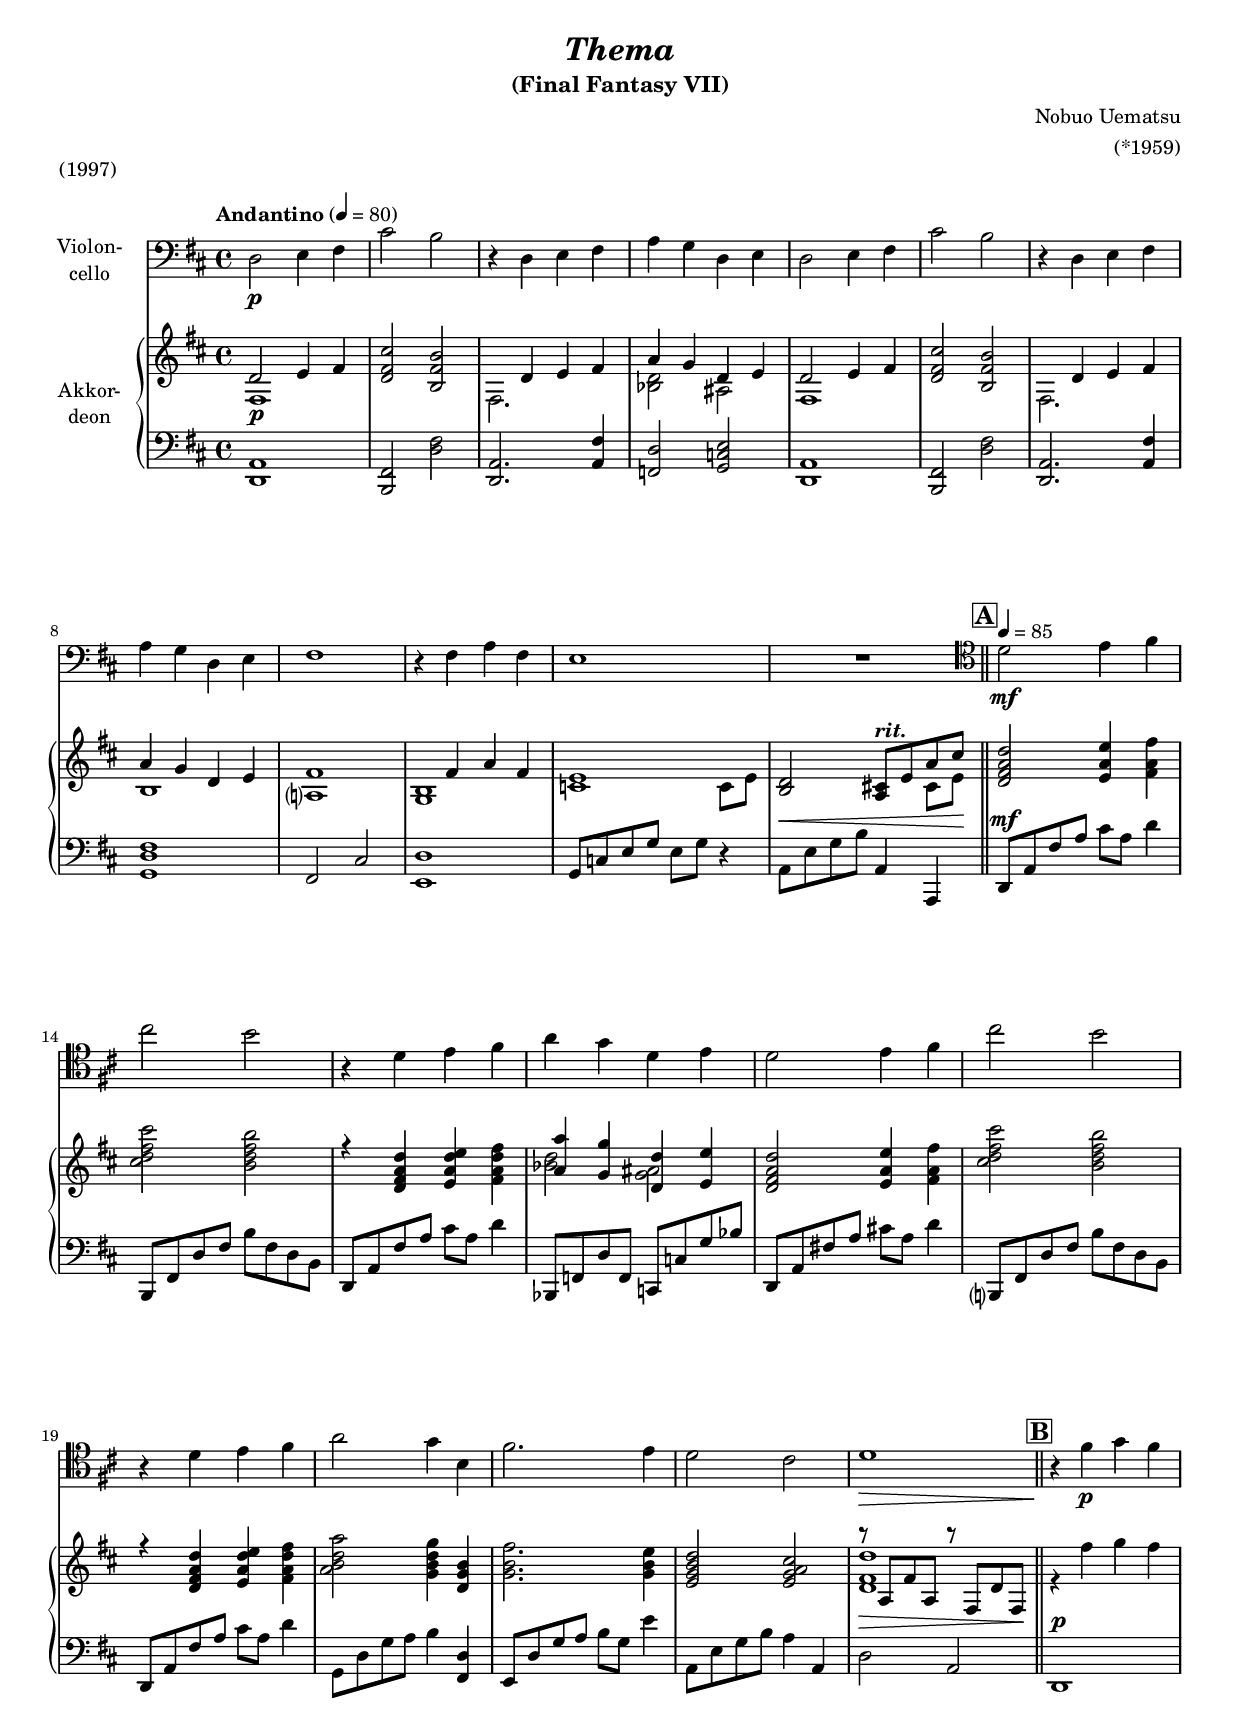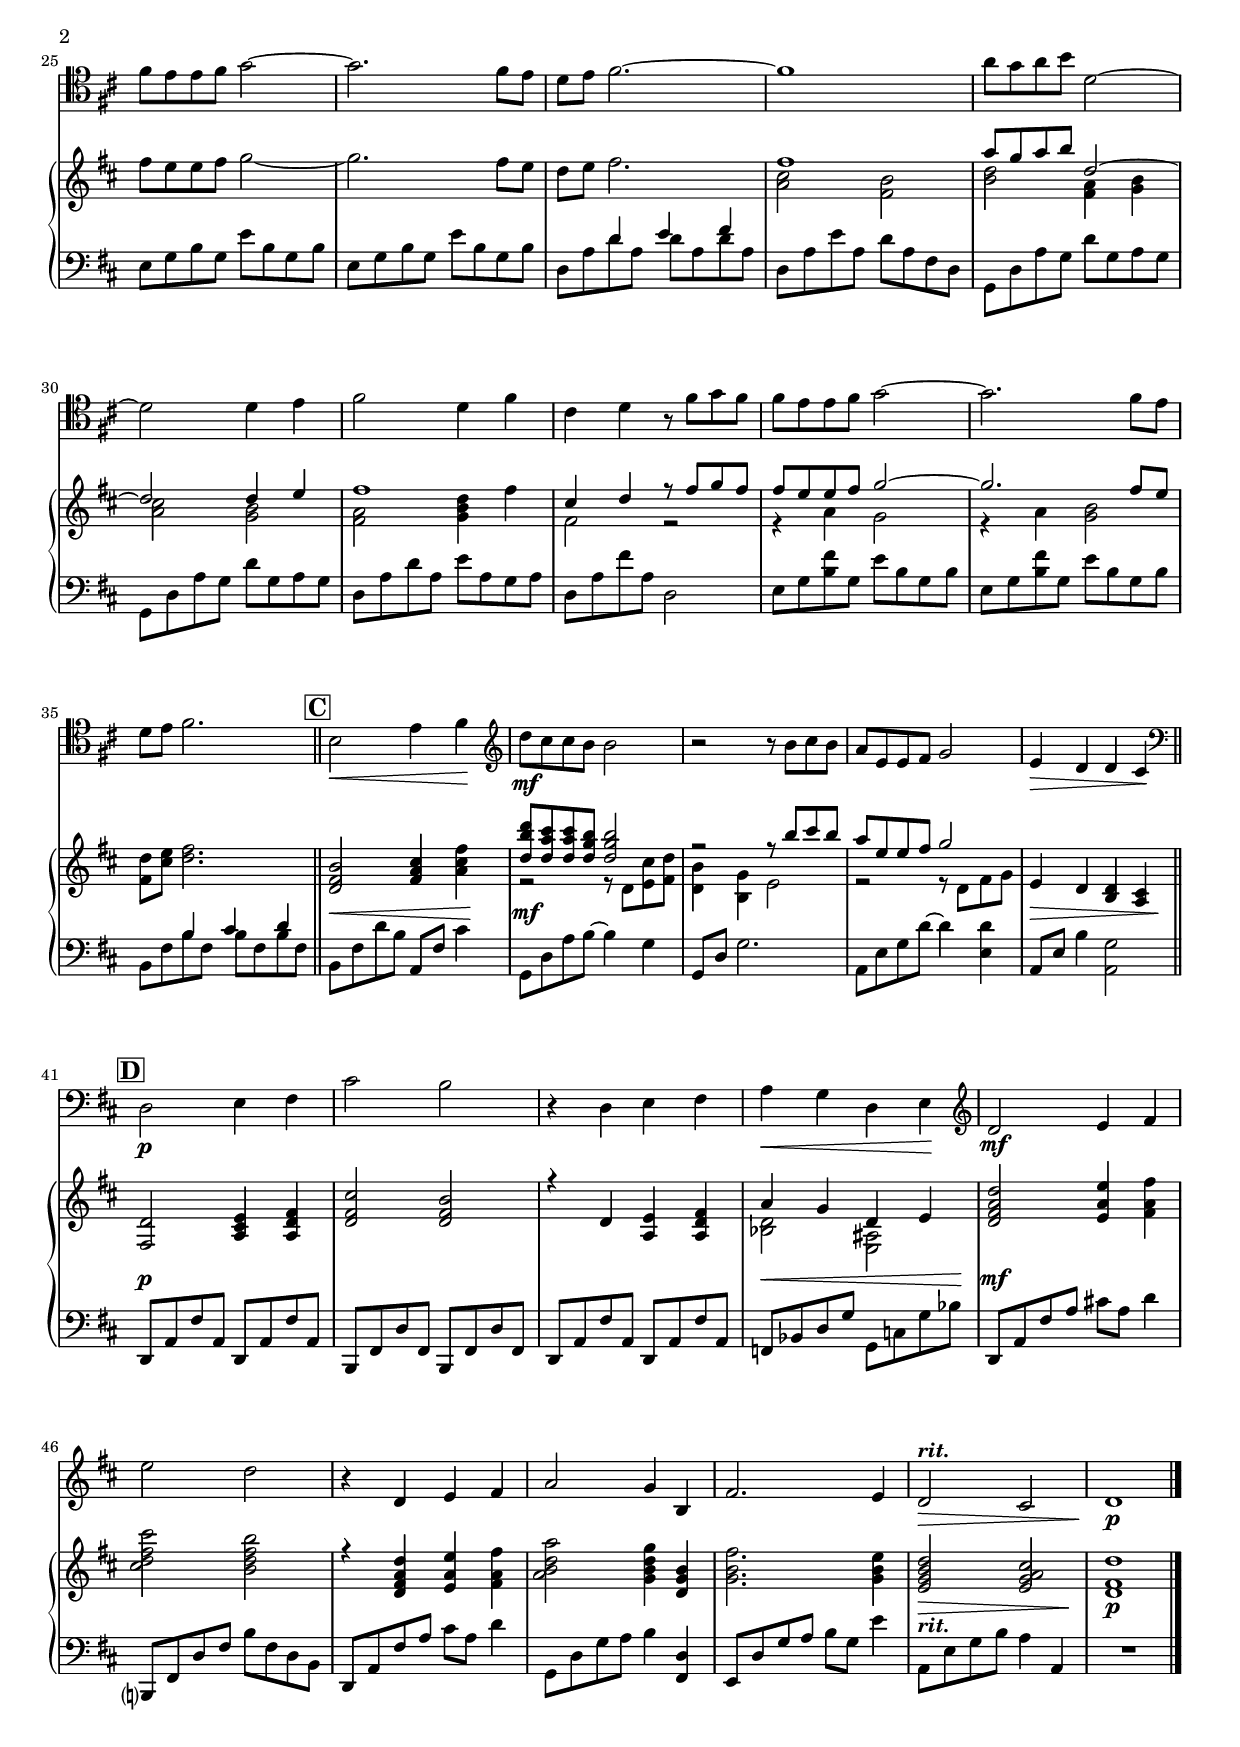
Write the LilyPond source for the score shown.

\version "2.18.2"
\include "deutsch.ly"

#(set-global-staff-size 17.25)

\header {
  title     = \markup \bold \italic "Thema"
  subtitle  = "(Final Fantasy VII)"
  composer  = "Nobuo Uematsu"
  arranger  = "(*1959)"
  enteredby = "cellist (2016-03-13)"
  piece     = "(1997)"
}

voiceconsts = {
  \key d \major
  \time 4/4
  \tempo "Andantino" 4=80
%  \numericTimeSignature
%  \compressFullBarRests
  \set tupletSpannerDuration = #(ly:make-moment 1 4)
}

mifl= "oboe"
% mist = "string ensemble 1"
mist = "trumpet"
miva = "pizzicato strings"
%miba = "bassoon"
%miba = "drawbar organ"
miba = "trombone"
%miba = "tuba"
% mikl = "harpsichord"
% mikl = "accordion"
mikl = "concertina"

rit = \markup \bold \italic "rit."

boxa = { \bar "||" \mark \markup \box \bold "A" \tempo 4=85 }
boxb = { \bar "||" \mark \markup \box \bold "B" }
boxc = { \bar "||" \mark \markup \box \bold "C" }
boxd = { \bar "||" \mark \markup \box \bold "D" }

va = \relative c {
  \voiceconsts
  \clef "bass"

  d2\p e4 fis
  cis'2 h
  r4 d, e fis
  a g d e

  d2 e4 fis
  cis'2 h
  r4 d, e fis
  a g d e

  fis1
  r4 fis a fis
  e1
  R1 \boxa \clef "tenor"

  d'2\mf e4 fis
  cis'2 h
  r4 d, e fis
  a g d e

  d2 e4 fis
  cis'2 h
  r4 d, e fis
  a2 g4 h,

  fis'2. e4
  d2 cis
  d1\> \boxb
  r4\! fis\p g fis

  fis8 e e fis g2~
  g2. fis8 e
  d e fis2.~
  fis1

  a8 g a h d,2~
  d d4 e
  fis2 d4 fis
  cis d r8 fis g fis

  fis e e fis g2~
  g2. fis8 e
  d e fis2. \boxc
  h,2\< e4 fis\! \clef "treble"

  d'8\mf cis cis h h2
  r r8 h cis h
  a e e fis g2
  e4\> d d cis\! \boxd \clef "bass"

  d,2\p e4 fis
  cis'2 h
  r4 d, e fis
  a\< g d e\! \clef "treble"

  d'2\mf e4 fis
  e'2 d
  r4 d, e fis
  a2 g4 h,
  fis'2. e4

  d2^\rit\> cis
  d1\!\p \bar "|."
}

vb = \relative c' {
  \voiceconsts
  \clef "treble"

  d2 e4 fis
  <d fis cis'>2 <h fis' h>
  s4 d e fis
  a g d e

  d2 e4 fis
  <d fis cis'>2 <h fis' h>
  s4 d e fis
  a g d e

  fis1
  s4 fis a fis
  <c e>1
  <h d>2 <a cis!>8^\rit e' a cis

  <d, fis a d>2 <e a e'>4 s
  s1
  r4 <d fis a d> <e a d e> s
  <a a'> <g g'> <d d'> <e e'>

  <d fis a d>2 <e a e'>4 s
  s1
  r4 <d fis a d> <e a d e> s
  s2. <d g h>4

  s1
  <e g h d>2 <e g a cis>
  r8 a, fis' a, r fis d' fis,

  s1*4
  fis''1

  a8 g a h d,2~
  d d4 e
  fis1
  cis4 d r8 fis g fis

  fis e e fis g2~
  g2. fis8 e
  s1
  <d, fis h>2 <fis a cis>4 s

  <d' h' d>8 <d a' cis> <d a' cis> <d g h> <d g h>2
  r r8 h' cis h
  a e e fis g2
  e,4 d <h d> <a cis>

  <fis d'>2 <a cis e>4 <a d fis>
  <d fis cis'>2 <d fis h>
  r4 d <a e'> <a d fis>
  a' g d e

  <d fis a d>2 <e a e'>4 s
  s1
  r4 <d fis a d> <e a e'> s
  s2. <d g h>4
  s1

  <e g h d>2 <e g a cis>
  <d fis d'>1 \bar "|."
}

vc = \relative c {
  \voiceconsts
  \clef "treble"

  fis1
  s1
  fis2. s4
  <b d>2 ais

  fis1
  s1
  fis2. s4
  h1

  a?
  <g h>
  s2. c8 e
  s2. cis8 e

  s2. <fis a fis'>4
  <cis' d fis cis'>2 <h d fis h>
  s2. <fis a d fis>4
  <b d>2 <g ais>

  s2. <fis a fis'>4
  <cis' d fis cis'>2 <h d fis h>
  s2. <fis a d fis>4
  <a h d a'>2 <g h d g>4 s

  <g h fis'>2. <g h e>4
  s1
  <d fis d'>1
  r4 fis' g fis

  fis8 e e fis g2~
  g2. fis8 e
  d e fis2.
  <a, cis>2 <fis h>

  <h d> <fis a>4 <g h>
  <a cis>2 <g h>
  <fis a> <g h d>4 fis'
  fis,2 r

  r4 a g2
  r4 a <g h>2
  <fis d'>8 <cis' e> <d fis>2.
  s2. <a cis fis>4

  r2 r8 d, <e cis'> <fis d'>
  <d h'>4 <h g'> e2
  r r8 d fis g

  s1*4
  <b, d>2 <e, ais>

  s2. <fis' a fis'>4
  <cis' d fis cis'>2 <h d fis h>
  s2. <fis a fis'>4
  <a h d a'>2 <g h d g>4 s
  <g h fis'>2. <g h e>4

  s1*2 \bar "|."
}

vd = \relative c, {
  \voiceconsts
  \clef "bass"

  <d a'>1
  <h fis'>2 <d' fis>
  <d, a'>2. <a' fis'>4
  <f d'>2 <g c e>

  <d a'>1
  <h fis'>2 <d' fis>
  <d, a'>2. <a' fis'>4
  <g d' fis>1

  fis2 cis'
  <e, d'>1
  g8 c e g e g r4
  a,8 e' g h a,4 a,

  d8 a' fis' a cis a d4
  h,,8 fis' d' fis h fis d h
  d, a' fis' a cis a d4
  b,,8 f' d' f, c c' g' b

  d,, a' fis'! a cis! a d4
  h,,?8 fis' d' fis h fis d h
  d, a' fis' a cis a d4
  g,,8 d' g a h4 <fis, d'>

  e8 d' g a h g e'4
  a,,8 e' g h a4 a,
  d2 a
  d,1

  e'8 g h g e' h g h
  e, g h g e' h g h
  << { s4 d e fis } \\ { d,8 a' d a d a d a } >>
  d, a' e' a, d a fis d

  g, d' a' g d' g, a g
  g, d' a' g d' g, a g
  d a' d a e' a, g a
  d, a' fis' a, d,2

  e8 g <h fis'> g e' h g h
  e, g <h fis'> g e' h g h
  << { s4 h cis d } \\ { h,8 fis' h fis h fis h fis } >>
  h, fis' d' h a, fis' cis'4

  g,8 d' a' h~ h4 g
  g,8 d' g2.
  a,8 e' g d'~ d4 <e, d'>
  a,8 e' h'4 <a, g'>2

  d,8 a' fis' a, d, a' fis' a,
  h, fis' d' fis, h, fis' d' fis,
  d a' fis' a, d, a' fis' a,
  f b d g g, c g' b

  d,, a' fis' a cis! a d4
  h,,?8 fis' d' fis h fis d h
  d, a' fis' a cis a d4
  g,,8 d' g a h4 <fis, d'>
  e8 d' g a h g e'4

  a,,8 e' g h a4 a,
  R1 \bar "|."
}

dy = {
  s1*11\p
  s2..\< s8\! \boxa
  s1*10\mf
  s2..\> s8\! \boxb
  s1*11\p
  s1 \boxc
  s2..\< s8\!
  s1*3\mf
  s2..\> s8\! \boxd
  s1*3\p
  s2..\< s8\!
  s1*5\mf
  s2.._\rit\> s8\!
  s1\p
}


music = <<
      \new Staff {
        \set Staff.midiInstrument = \miba
        \set Staff.instrumentName = \markup \center-column { "Violon-" "cello" }
        \transpose d d { \va }
      }

      \new PianoStaff <<
        \set PianoStaff.instrumentName = \markup \center-column { "Akkor-" "deon" }
        \set PianoStaff.midiInstrument = \mikl
        \new Staff {
          \transpose d d { << \vb \\ \vc >> }
        }

        \new Dynamics \dy

        \new Staff {
          \transpose d d { \vd }
        }
        >>
>>

\book {
  \score {
   \music
    \layout {}
  }

  \score {
    \unfoldRepeats \music

    \midi {
      \context {
        \Score
      }
    }
  }
}
